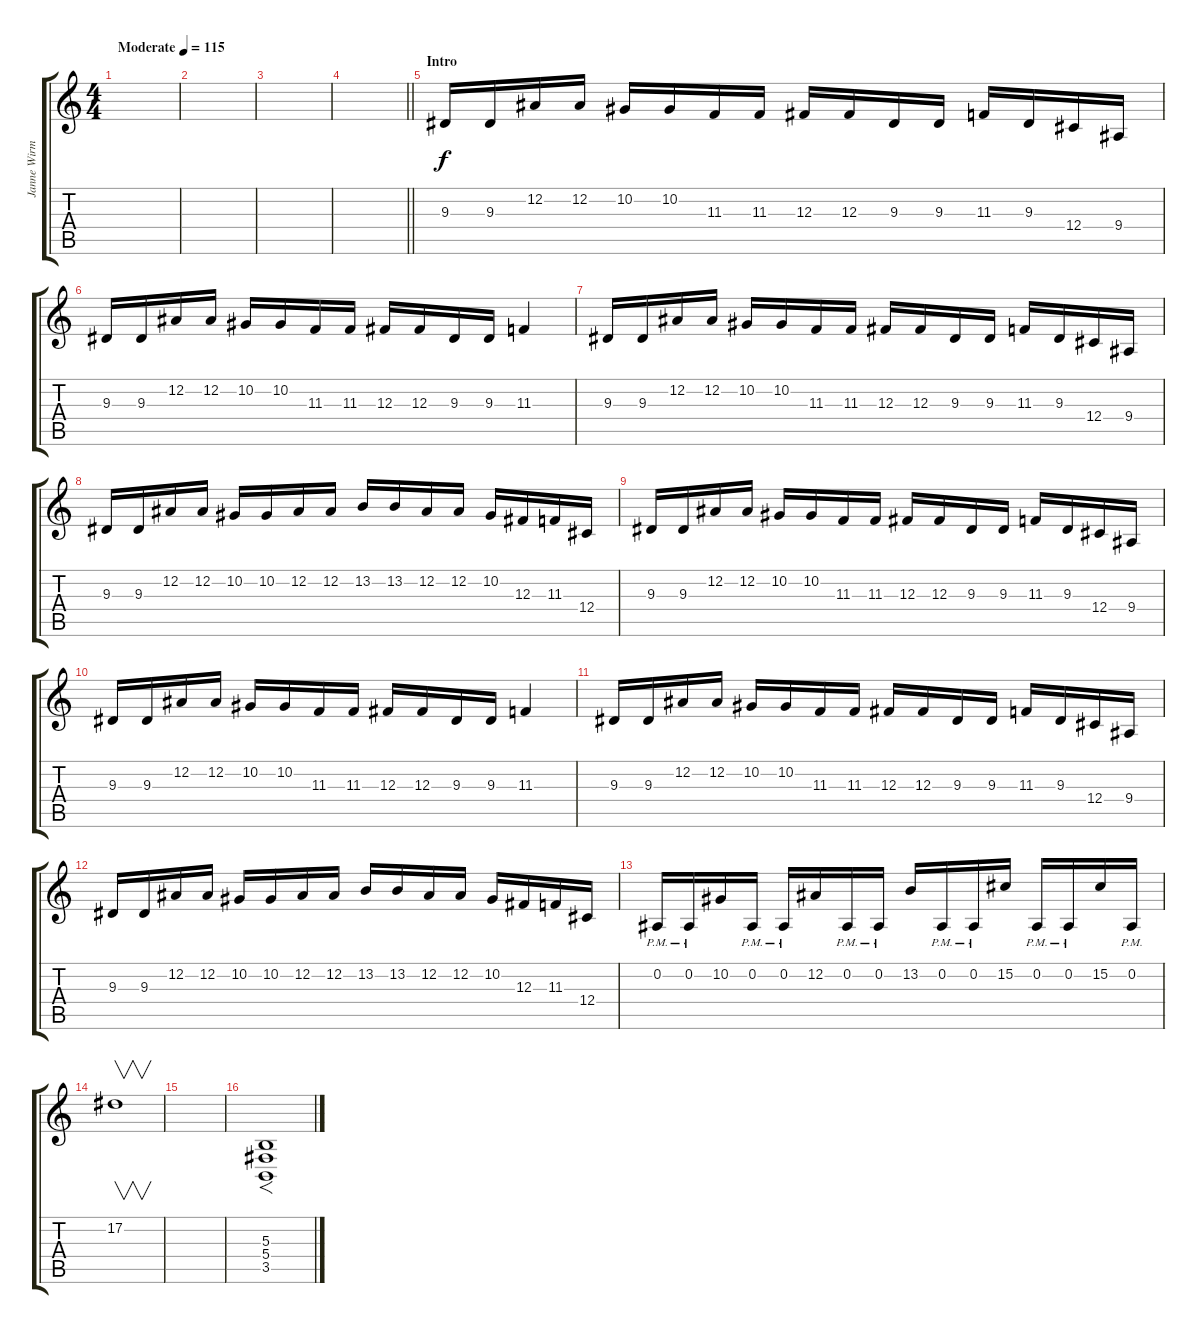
\track ("Janne Wirman (Keyboards)" "Janne Wirm") {instrument lead1square}
\staff {score tabs}
\tuning (Eb4 Bb3 Gb3 Db3 Ab2 Eb2) {hide}
\ts (4 4)
\tempo (115 "Moderate")
\clef g2
\ks c
|
|
|
\barLineRight lightlight
|
\section ("" "Intro")
9.3.16 9.3.16 12.2.16 12.2.16 10.2.16 10.2.16 11.3.16 11.3.16 12.3.16 12.3.16 9.3.16 9.3.16 11.3.16 9.3.16 12.4.16 9.4.16 |
9.3.16 9.3.16 12.2.16 12.2.16 10.2.16 10.2.16 11.3.16 11.3.16 12.3.16 12.3.16 9.3.16 9.3.16 11.3.4 |
9.3.16 9.3.16 12.2.16 12.2.16 10.2.16 10.2.16 11.3.16 11.3.16 12.3.16 12.3.16 9.3.16 9.3.16 11.3.16 9.3.16 12.4.16 9.4.16 |
9.3.16 9.3.16 12.2.16 12.2.16 10.2.16 10.2.16 12.2.16 12.2.16 13.2.16 13.2.16 12.2.16 12.2.16 10.2.16 12.3.16 11.3.16 12.4.16 |
9.3.16 9.3.16 12.2.16 12.2.16 10.2.16 10.2.16 11.3.16 11.3.16 12.3.16 12.3.16 9.3.16 9.3.16 11.3.16 9.3.16 12.4.16 9.4.16 |
9.3.16 9.3.16 12.2.16 12.2.16 10.2.16 10.2.16 11.3.16 11.3.16 12.3.16 12.3.16 9.3.16 9.3.16 11.3.4 |
9.3.16 9.3.16 12.2.16 12.2.16 10.2.16 10.2.16 11.3.16 11.3.16 12.3.16 12.3.16 9.3.16 9.3.16 11.3.16 9.3.16 12.4.16 9.4.16 |
9.3.16 9.3.16 12.2.16 12.2.16 10.2.16 10.2.16 12.2.16 12.2.16 13.2.16 13.2.16 12.2.16 12.2.16 10.2.16 12.3.16 11.3.16 12.4.16 |
0.2{pm}.16 0.2{pm}.16 10.2.16 0.2{pm}.16 0.2{pm}.16 12.2.16 0.2{pm}.16 0.2{pm}.16 13.2.16 0.2{pm}.16 0.2{pm}.16 15.2.16 0.2{pm}.16 0.2{pm}.16 15.2.16 0.2{pm}.16 |
17.2.1{v} |
|
(5.3 5.4 3.5).1{f}
